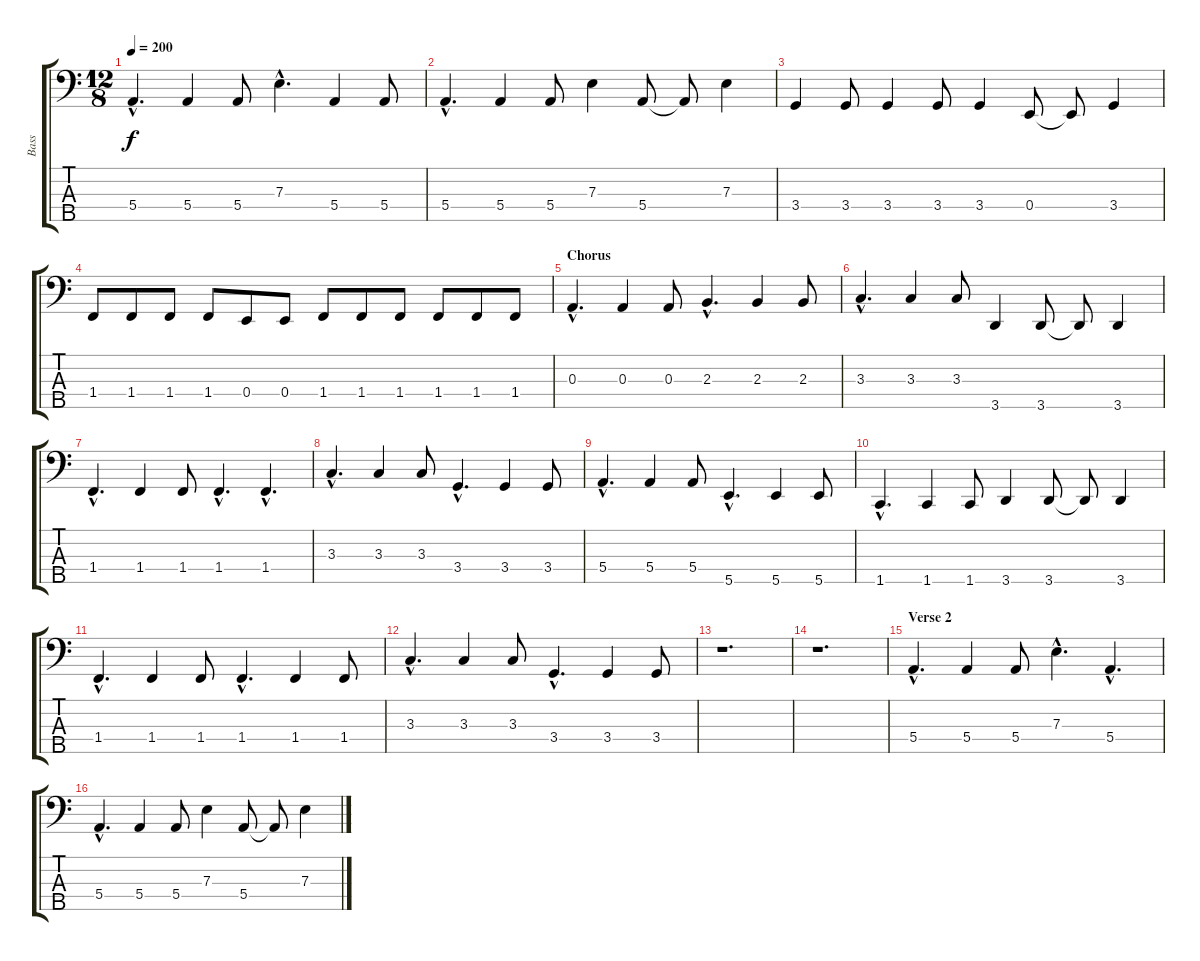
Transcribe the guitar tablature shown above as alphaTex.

\track ("Bass" "Bass") {instrument electricbassfinger}
\staff {score tabs}
\tuning (G2 D2 A1 E1 B0) {hide}
\ts (12 8)
\tempo 200
\clef f4
\ks c
5.4{hac}.4{d dy f} 5.4.4 5.4.8 7.3{hac}.4{d} 5.4.4 5.4.8 |
5.4{hac}.4{d} 5.4.4 5.4.8 7.3.4 5.4.8 5.4{t}.8 7.3.4 |
3.4.4 3.4.8 3.4.4 3.4.8 3.4.4 0.4.8 0.4{t}.8 3.4.4 |
1.4.8 1.4.8 1.4.8 1.4.8 0.4.8 0.4.8 1.4.8 1.4.8 1.4.8 1.4.8 1.4.8 1.4.8 |
\section ("" "Chorus")
0.3{hac}.4{d} 0.3.4 0.3.8 2.3{hac}.4{d} 2.3.4 2.3.8 |
3.3{hac}.4{d} 3.3.4 3.3.8 3.5.4 3.5.8 3.5{t}.8 3.5.4 |
1.4{hac}.4{d} 1.4.4 1.4.8 1.4{hac}.4{d} 1.4{hac}.4{d} |
3.3{hac}.4{d} 3.3.4 3.3.8 3.4{hac}.4{d} 3.4.4 3.4.8 |
5.4{hac}.4{d} 5.4.4 5.4.8 5.5{hac}.4{d} 5.5.4 5.5.8 |
1.5{hac}.4{d} 1.5.4 1.5.8 3.5.4 3.5.8 3.5{t}.8 3.5.4 |
1.4{hac}.4{d} 1.4.4 1.4.8 1.4{hac}.4{d} 1.4.4 1.4.8 |
3.3{hac}.4{d} 3.3.4 3.3.8 3.4{hac}.4{d} 3.4.4 3.4.8 |
r.1{d} |
r.1{d} |
\section ("" "Verse 2")
5.4{hac}.4{d} 5.4.4 5.4.8 7.3{hac}.4{d} 5.4{hac}.4{d} |
5.4{hac}.4{d} 5.4.4 5.4.8 7.3.4 5.4.8 5.4{t}.8 7.3.4
